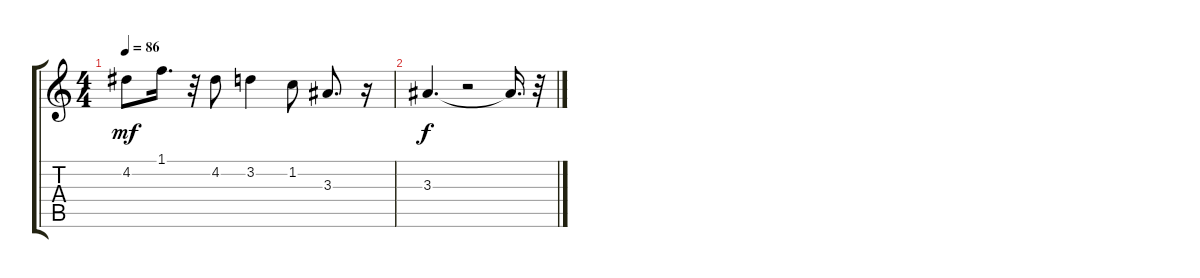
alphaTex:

\track "" {instrument electricguitarmuted}
\staff {score tabs}
\tuning (E4 B3 G3 D3 A2 E2) {hide}
\ts (4 4)
\tempo 86
\clef g2
\ks c
4.2.8{dy mf} 1.1.16{d} r.32 4.2.8 3.2.4 1.2.8 3.3.8{d} r.16 |
3.3.4{d dy f} r.2 3.3{t}.16{d} r.32
